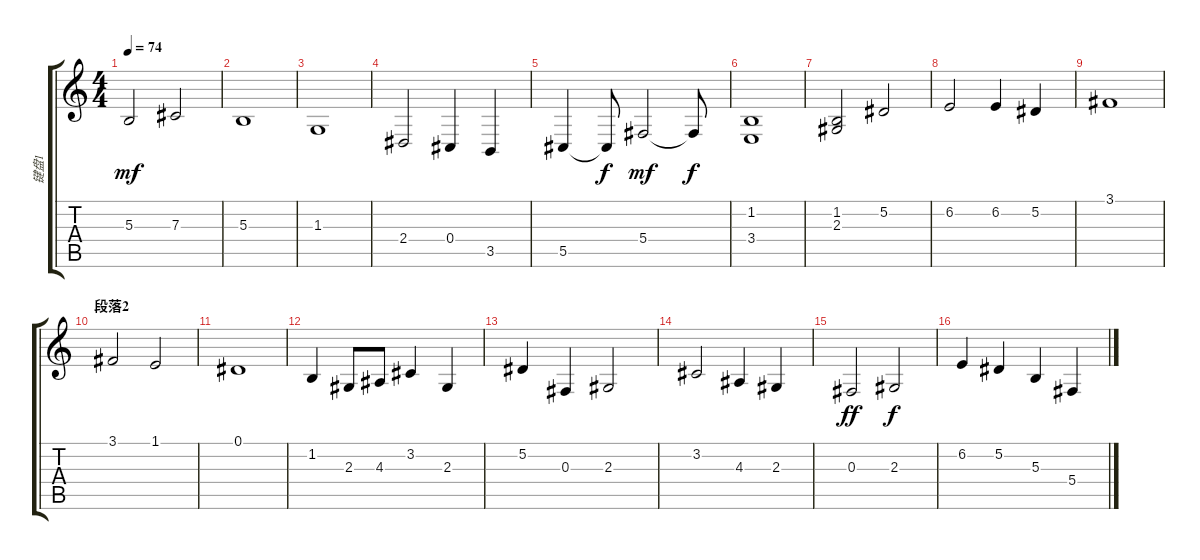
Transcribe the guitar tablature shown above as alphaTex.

\track ("键盘1" "键盘1") {instrument synthstrings2}
\staff {score tabs}
\tuning (Eb4 Bb3 Gb3 Db3 Ab2 Eb2) {hide}
\ts (4 4)
\tempo 74
\clef g2
\ks c
5.3.2{dy mf} 7.3.2 |
5.3.1 |
1.3.1 |
2.4.2 0.4.4 3.5.4 |
5.5.4 5.5{t}.8{dy f} 5.4.2{dy mf} 5.4{t}.8{dy f} |
(1.2 3.4).1 |
(1.2 2.3).2 5.2.2 |
6.2.2 6.2.4 5.2.4 |
3.1.1 |
\section ("" "段落2")
3.1.2 1.1.2 |
0.1.1 |
1.2.4 2.3.8 4.3.8 3.2.4 2.3.4 |
5.2.4 0.3.4 2.3.2 |
3.2.2 4.3.4 2.3.4 |
0.3.2{dy ff} 2.3.2{dy f} |
6.2.4 5.2.4 5.3.4 5.4.4
